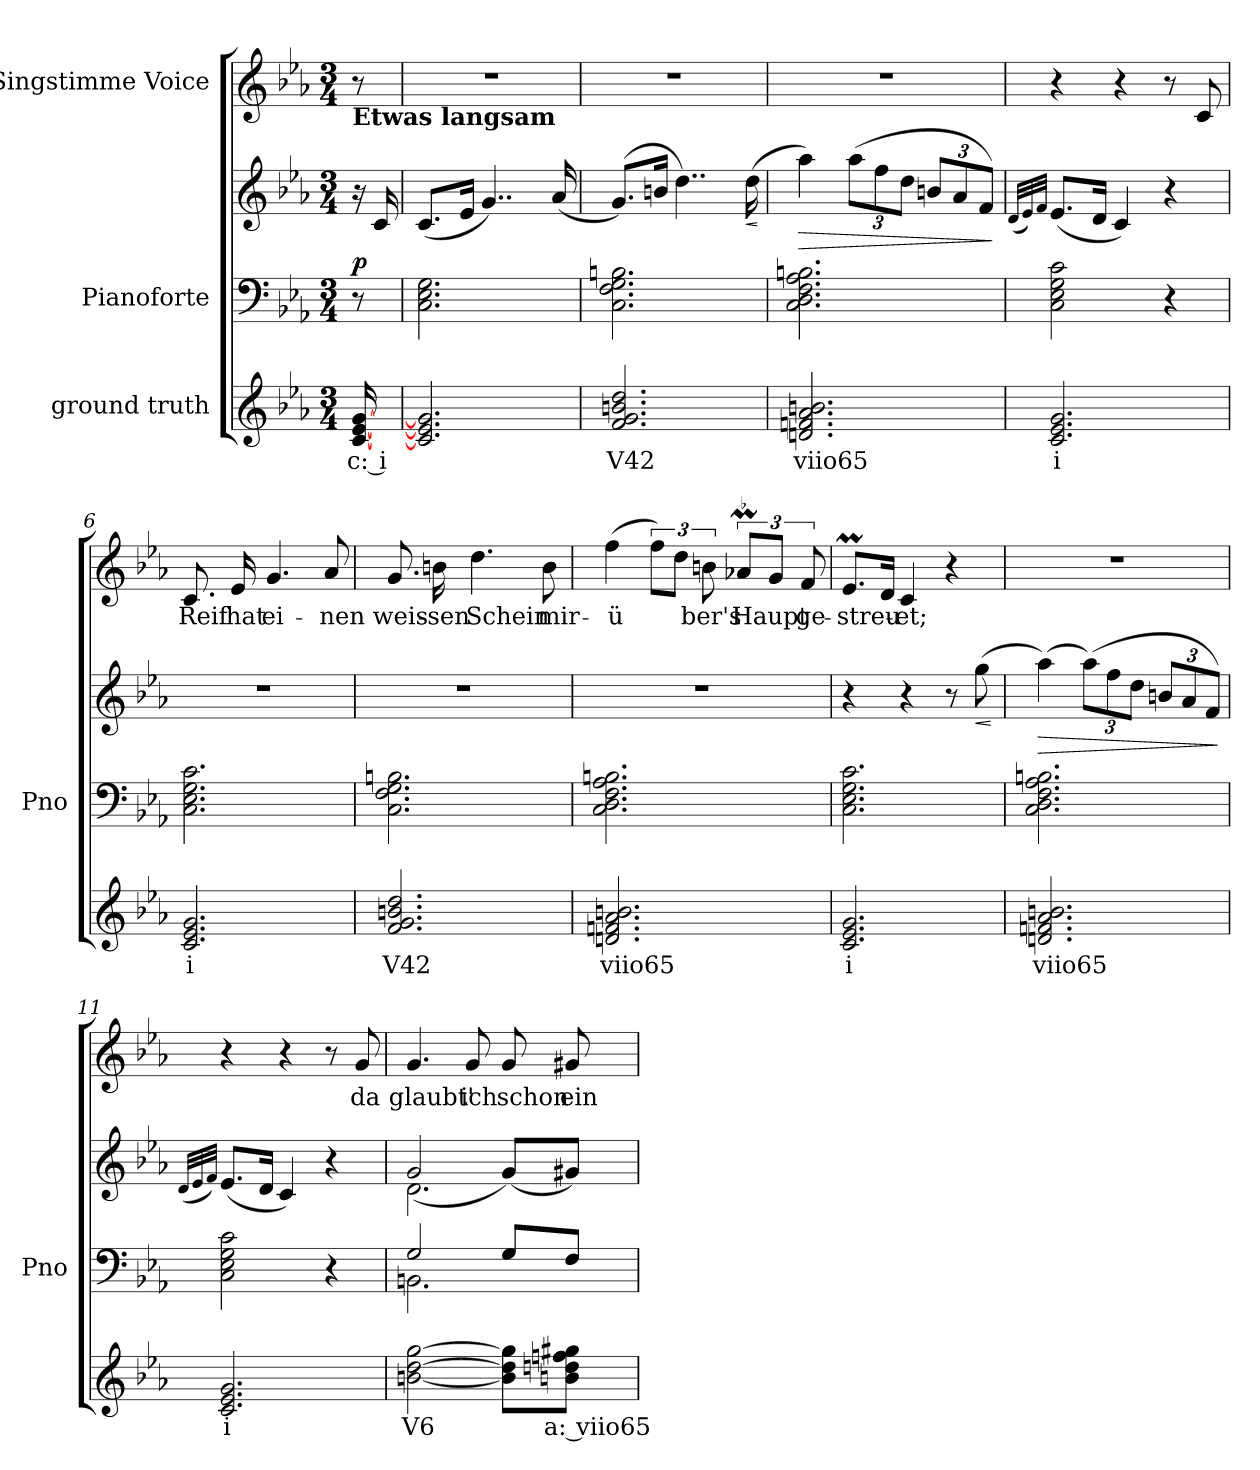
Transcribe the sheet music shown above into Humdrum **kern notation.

**kern	**text	**kern	**kern	**dynam	**kern	**text
*part3	*part3	*part2	*part2	*part2	*part1	*part1
*staff4	*staff4	*staff3	*staff2	*staff2/3	*staff1	*staff1
*I"ground truth	*	*I"Pianoforte	*	*	*I"Singstimme Voice	*
*	*	*I'Pno	*	*	*	*
*	*	*clefF4	*clefG2	*	*clefG2	*
*k[b-e-a-]	*	*k[b-e-a-]	*k[b-e-a-]	*	*k[b-e-a-]	*
*M3/4	*	*M3/4	*M3/4	*	*M3/4	*
=1	=1	=1	=1	=1	=1	=1
!	!	!	!	!	!LO:TX:b:B:t=Etwas langsam	!
!	!	!	!	!LO:DY:a=2	!	!
[16c [16e- [16g	c: i	8r	16r	p	8r	.
16ryy	.	.	16c/	.	.	.
=2	=2	=2	=2	=2	=2	=2
2.c] 2.e-] 2.g]	.	2.C\ 2.E-\ 2.G\	(<8.c/L	.	2.r	.
.	.	.	16e-/Jk	.	.	.
.	.	.	4..g/)	.	.	.
.	.	.	(<16a-/	.	.	.
=3	=3	=3	=3	=3	=3	=3
2.f 2.g 2.bn 2.dd	V42	2.C\ 2.F\ 2.G\ 2.Bn\	(>8.g/L)	.	2.r	.
.	.	.	16bn/Jk	.	.	.
.	.	.	4..dd\)	.	.	.
!	!	!	!	!LO:HP:b	!	!
.	.	.	(>16dd\	<	.	.
.	.	.	.	[	.	.
=4	=4	=4	=4	=4	=4	=4
!	!	!	!	!LO:HP:b	!	!
2.dn 2.fn 2.a- 2.bn	viio65	2.C\ 2.D\ 2.F\ 2.A-\ 2.Bn\	4aa-\)	>	2.r	.
*	*	*	*Xbrackettup	*	*	*
.	.	.	(>12aa-\L	.	.	.
.	.	.	12ff\	.	.	.
.	.	.	12dd\J	.	.	.
.	.	.	12bn/L	.	.	.
.	.	.	12a-/	.	.	.
.	.	.	12f/J)	.	.	.
.	.	.	.	]	.	.
=5	=5	=5	=5	=5	=5	=5
.	.	.	(<32qd/LLL	.	.	.
.	.	.	32qe-/)	.	.	.
.	.	.	32qf/JJJ	.	.	.
2.c 2.e- 2.g	i	2C\ 2E-\ 2G\ 2c\	(<8.e-/L	.	4r	.
.	.	.	16d/Jk	.	.	.
.	.	.	4c/)	.	4r	.
.	.	4r	4r	.	8r	.
.	.	.	.	.	8c/	.
!!LO:LB:g=z
=6	=6	=6	=6	=6	=6	=6
!	!	!	!	!	!	!LO:LY:b
2.c 2.e- 2.g	i	2.C\ 2.E-\ 2.G\ 2.c\	2.r	.	8.c/	Reif
!	!	!	!	!	!	!LO:LY:b
.	.	.	.	.	16e-/	hat
!	!	!	!	!	!	!LO:LY:b
.	.	.	.	.	4.g/	ei-
!	!	!	!	!	!	!LO:LY:b
.	.	.	.	.	8a-/	-nen
=7	=7	=7	=7	=7	=7	=7
!	!	!	!	!	!	!LO:LY:b
2.f 2.g 2.bn 2.dd	V42	2.C\ 2.F\ 2.G\ 2.Bn\	2.r	.	8.g/	weis-
!	!	!	!	!	!	!LO:LY:b
.	.	.	.	.	16bn\	-sen
!	!	!	!	!	!	!LO:LY:b
.	.	.	.	.	4.dd\	Schein
!	!	!	!	!	!	!LO:LY:b
.	.	.	.	.	8b\	mir-
=8	=8	=8	=8	=8	=8	=8
!	!	!	!	!	!	!LO:LY:b
2.dn 2.fn 2.a- 2.bn	viio65	2.C\ 2.D\ 2.F\ 2.A-\ 2.Bn\	2.r	.	(>4ff\	-ü
.	.	.	.	.	12ff\L)	.
.	.	.	.	.	12dd\J	.
!	!	!	!	!	!	!LO:LY:b
.	.	.	.	.	12bn\	ber's
!	!	!	!	!	!	!LO:LY:b
.	.	.	.	.	12a-XM/L	Haupt
.	.	.	.	.	12g/J	.
!	!	!	!	!	!	!LO:LY:b
.	.	.	.	.	12f/	ge-
=9	=9	=9	=9	=9	=9	=9
!	!	!	!	!	!	!LO:LY:b
2.c 2.e- 2.g	i	2.C\ 2.E-\ 2.G\ 2.c\	4r	.	8.e-M/L	-streu-
.	.	.	.	.	16d/Jk	.
!	!	!	!	!	!	!LO:LY:b
.	.	.	4r	.	4c/	-et;
.	.	.	8r	.	4r	.
!	!	!	!	!LO:HP:b	!	!
.	.	.	(>8gg\	<	.	.
.	.	.	.	[	.	.
!!LO:LB:g=z
=10	=10	=10	=10	=10	=10	=10
!	!	!	!	!LO:HP:b	!	!
2.dn 2.fn 2.a- 2.bn	viio65	2.C\ 2.D\ 2.F\ 2.A-\ 2.Bn\	(>4aa-\)	>	2.r	.
.	.	.	(>12aa-\L)	.	.	.
.	.	.	12ff\	.	.	.
.	.	.	12dd\J	.	.	.
.	.	.	12bn/L	.	.	.
.	.	.	12a-/	.	.	.
.	.	.	12f/J)	.	.	.
.	.	.	.	]	.	.
=11	=11	=11	=11	=11	=11	=11
.	.	.	(<32qd/LLL	.	.	.
.	.	.	32qe-/	.	.	.
.	.	.	32qf/JJJ)	.	.	.
2.c 2.e- 2.g	i	2C\ 2E-\ 2G\ 2c\	(<8.e-/L	.	4r	.
.	.	.	16d/Jk	.	.	.
.	.	.	4c/)	.	4r	.
.	.	4r	4r	.	8r	.
!	!	!	!	!	!	!LO:LY:b
.	.	.	.	.	8g/	da
=12	=12	=12	=12	=12	=12	=12
*	*	*^	*^	*	*	*
!	!	!	!	!	!	!	!	!LO:LY:b
[2bn [2dd [2gg	V6	2G/	2.BBn\	2.d\	(>2g/	.	4.g/	glaubt'
!	!	!	!	!	!	!	!	!LO:LY:b
.	.	.	.	.	.	.	8g/	ich
!	!	!	!	!	!	!	!	!LO:LY:b
8b] 8dd] 8gg]L	.	8G/L	.	.	(>8g/L)	.	8g/	schon
!	!	!	!	!	!	!	!	!LO:LY:b
8bn 8ddn 8ffn 8gg#XJ	a: viio65	8F/J	.	.	8g#X/J)	.	8g#X/	ein
*	*	*v	*v	*	*	*	*	*
*	*	*	*v	*v	*	*	*
=	=	=	=	=	=	=
*-	*-	*-	*-	*-	*-	*-
